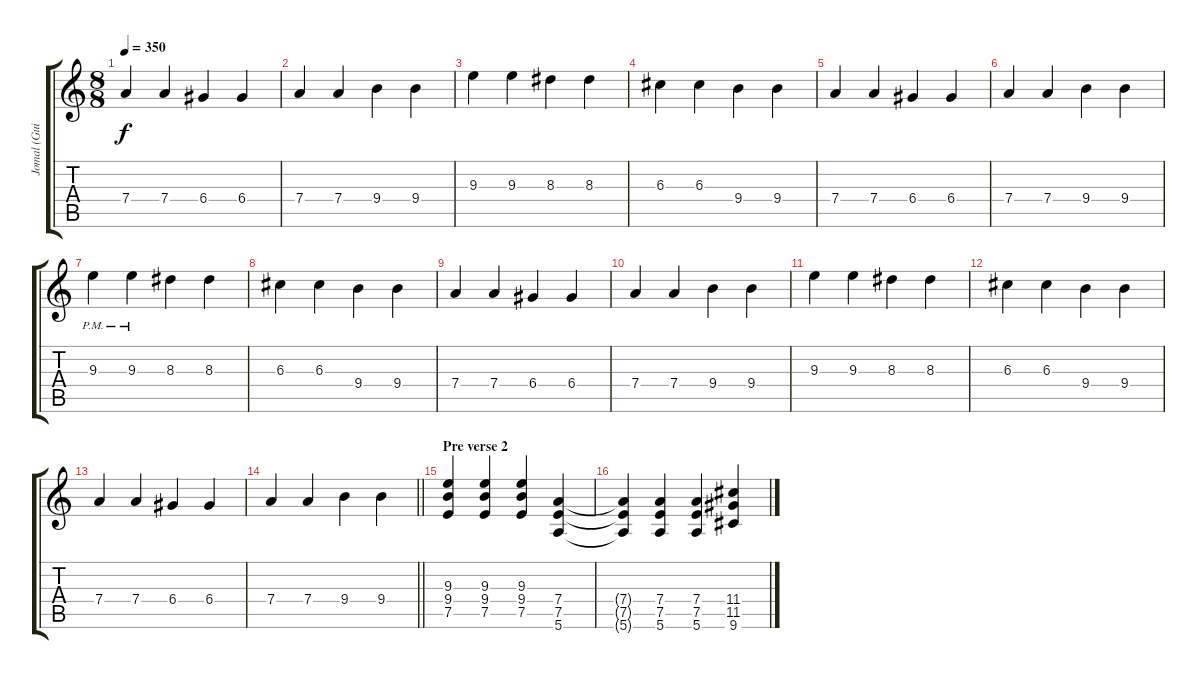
\track ("Jomal (Guitar 1)" "Jomal (Gui") {solo instrument overdrivenguitar}
\staff {score tabs}
\tuning (E4 B3 G3 D3 A2 E2) {hide}
\ts (8 8)
\tempo 350
\clef g2
\ks c
7.4.4{dy f} 7.4.4 6.4.4 6.4.4 |
7.4.4 7.4.4 9.4.4 9.4.4 |
9.3.4 9.3.4 8.3.4 8.3.4 |
6.3.4 6.3.4 9.4.4 9.4.4 |
7.4.4 7.4.4 6.4.4 6.4.4 |
7.4.4 7.4.4 9.4.4 9.4.4 |
9.3{pm}.4 9.3{pm}.4 8.3.4 8.3.4 |
6.3.4 6.3.4 9.4.4 9.4.4 |
7.4.4 7.4.4 6.4.4 6.4.4 |
7.4.4 7.4.4 9.4.4 9.4.4 |
9.3.4 9.3.4 8.3.4 8.3.4 |
6.3.4 6.3.4 9.4.4 9.4.4 |
7.4.4 7.4.4 6.4.4 6.4.4 |
\barLineRight lightlight
7.4.4 7.4.4 9.4.4 9.4.4 |
\section ("" "Pre verse 2")
(9.3 9.4 7.5).4 (9.3 9.4 7.5).4 (9.3 9.4 7.5).4 (7.4 7.5 5.6).4 |
(7.4{t} 7.5{t} 5.6{t}).4 (7.4 7.5 5.6).4 (7.4 7.5 5.6).4 (11.4 11.5 9.6).4
